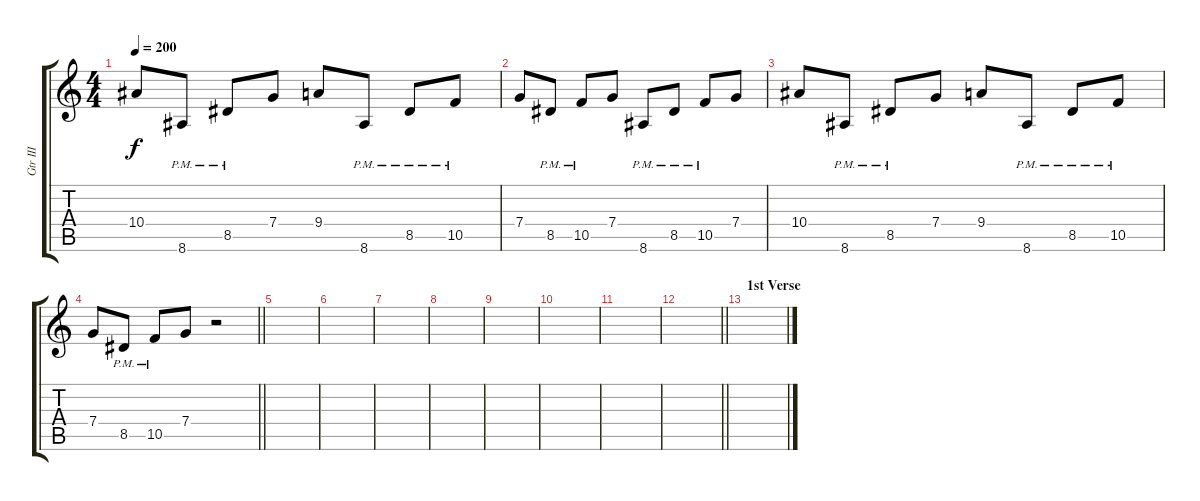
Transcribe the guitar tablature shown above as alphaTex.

\track ("Gtr III" "Gtr III") {instrument overdrivenguitar}
\staff {score tabs}
\tuning (D4 A3 F3 C3 G2 D2) {hide}
\ts (4 4)
\tempo 200
\clef g2
\ks c
10.4.8{dy f} 8.6{pm}.8 8.5{pm}.8 7.4.8 9.4.8 8.6{pm}.8 8.5{pm}.8 10.5{pm}.8 |
7.4.8 8.5{pm}.8 10.5{pm}.8 7.4.8 8.6{pm}.8 8.5{pm}.8 10.5{pm}.8 7.4.8 |
10.4.8 8.6{pm}.8 8.5{pm}.8 7.4.8 9.4.8 8.6{pm}.8 8.5{pm}.8 10.5{pm}.8 |
\barLineRight lightlight
7.4.8 8.5{pm}.8 10.5{pm}.8 7.4.8 r.2 |
|
|
|
|
|
|
|
\barLineRight lightlight
|
\section ("" "1st Verse")
